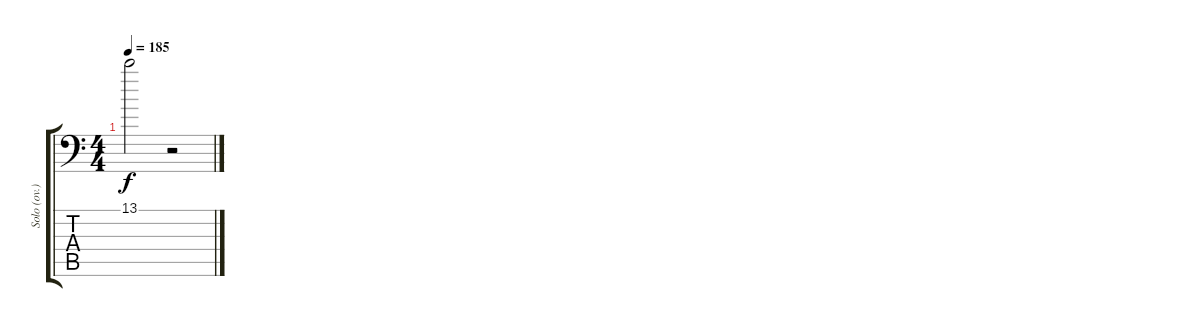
\track ("Solo (ov.)" "Solo (ov.)") {instrument distortionguitar}
\staff {score tabs}
\tuning (B3 Gb3 D3 A2 E2 A1) {hide}
\ts (4 4)
\tempo 185
\clef f4
\ks c
13.1{t}.2{dy f} r.2
